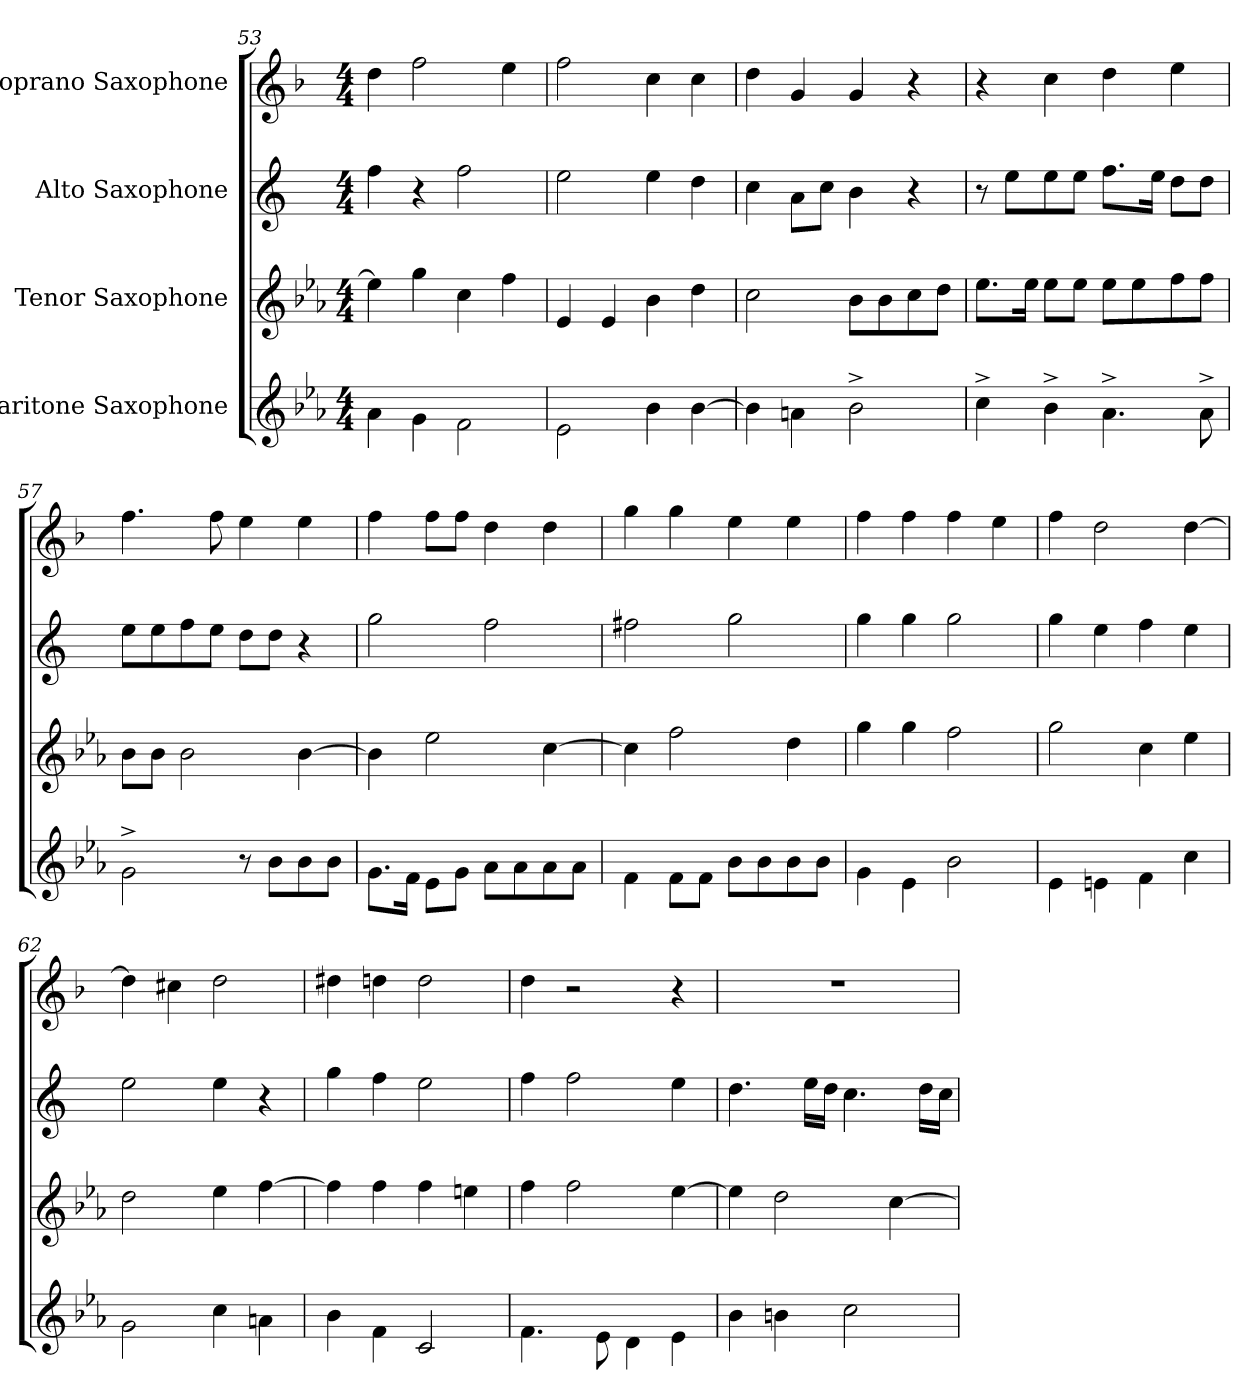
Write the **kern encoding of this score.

**kern	**kern	**kern	**kern
*part4	*part3	*part2	*part1
*staff4	*staff3	*staff2	*staff1
*I"Baritone Saxophone	*I"Tenor Saxophone	*I"Alto Saxophone	*I"Soprano Saxophone
*clefG2	*clefG2	*clefG2	*clefG2
*ITrd12c21	*ITrd8c14	*ITrd5c9	*ITrd1c2
*k[b-e-a-]	*k[b-e-a-]	*k[b-e-a-]	*k[b-e-a-]
*M4/4	*M4/4	*M4/4	*M4/4
=53	=53	=53	=53
4A-\	4e-\]	4a-\	4cc\
4G\	4g\	4r	2ee-\
2F\	4c\	2a-\	.
.	4f\	.	4dd\
=54	=54	=54	=54
2E-\	4E-/	2g\	2ee-\
.	4E-/	.	.
4B-\	4B-\	4g\	4b-\
[4B-\	4d\	4f\	4b-\
=55	=55	=55	=55
4B-\]	2c\	4e-\	4cc\
4An\	.	8c\L	4f/
.	.	8e-\J	.
2B-^\	8B-\L	4d\	4f/
.	8B-\	.	.
.	8c\	4r	4r
.	8d\J	.	.
=56	=56	=56	=56
4c^\	8.e-\L	8r	4r
.	.	8g\L	.
.	16e-\Jk	.	.
4B-^\	8e-\L	8g\	4b-\
.	8e-\J	8g\J	.
4.A-^\	8e-\L	8.a-\L	4cc\
.	8e-\	.	.
.	.	16g\Jk	.
.	8f\	8f\L	4dd\
8A-^\	8f\J	8f\J	.
=57	=57	=57	=57
2G^\	8B-\L	8g\L	4.ee-\
.	8B-\J	8g\	.
.	2B-\	8a-\	.
.	.	8g\J	8ee-\
8r	.	8f\L	4dd\
8B-\L	.	8f\J	.
8B-\	[4B-\	4r	4dd\
8B-\J	.	.	.
!!LO:LB:g=z
=58	=58	=58	=58
8.G\L	4B-\]	2b-\	4ee-\
16F\Jk	.	.	.
8E-\L	2e-\	.	8ee-\L
8G\J	.	.	8ee-\J
8A-\L	.	2a-\	4cc\
8A-\	.	.	.
8A-\	[4c\	.	4cc\
8A-\J	.	.	.
=59	=59	=59	=59
4F\	4c\]	2an\	4ff\
8F\L	2f\	.	4ff\
8F\J	.	.	.
8B-\L	.	2b-\	4dd\
8B-\	.	.	.
8B-\	4d\	.	4dd\
8B-\J	.	.	.
=60	=60	=60	=60
4G\	4g\	4b-\	4ee-\
4E-\	4g\	4b-\	4ee-\
2B-\	2f\	2b-\	4ee-\
.	.	.	4dd\
=61	=61	=61	=61
4E-\	2g\	4b-\	4ee-\
4En\	.	4g\	2cc\
4F\	4c\	4a-\	.
4c\	4e-\	4g\	[4cc\
=62	=62	=62	=62
2G\	2d\	2g\	4cc\]
.	.	.	4bn\
4c\	4e-\	4g\	2cc\
4An\	[4f\	4r	.
=63	=63	=63	=63
4B-\	4f\]	4b-\	4cc#X\
4F\	4f\	4a-\	4ccn\
2C/	4f\	2g\	2cc\
.	4en\	.	.
!!LO:PB:g=z
=64	=64	=64	=64
4.F\	4f\	4a-\	4cc\
.	2f\	2a-\	2r
8E-\	.	.	.
4D\	.	.	.
4E-\	[4e-\	4g\	4r
=65	=65	=65	=65
4B-\	4e-\]	4.f\	1r
4Bn\	2d\	.	.
.	.	16g\LL	.
.	.	16f\JJ	.
2c\	.	4.e-\	.
.	[4c\	.	.
.	.	16f\LL	.
.	.	16e-\JJ	.
=	=	=	=
*-	*-	*-	*-
